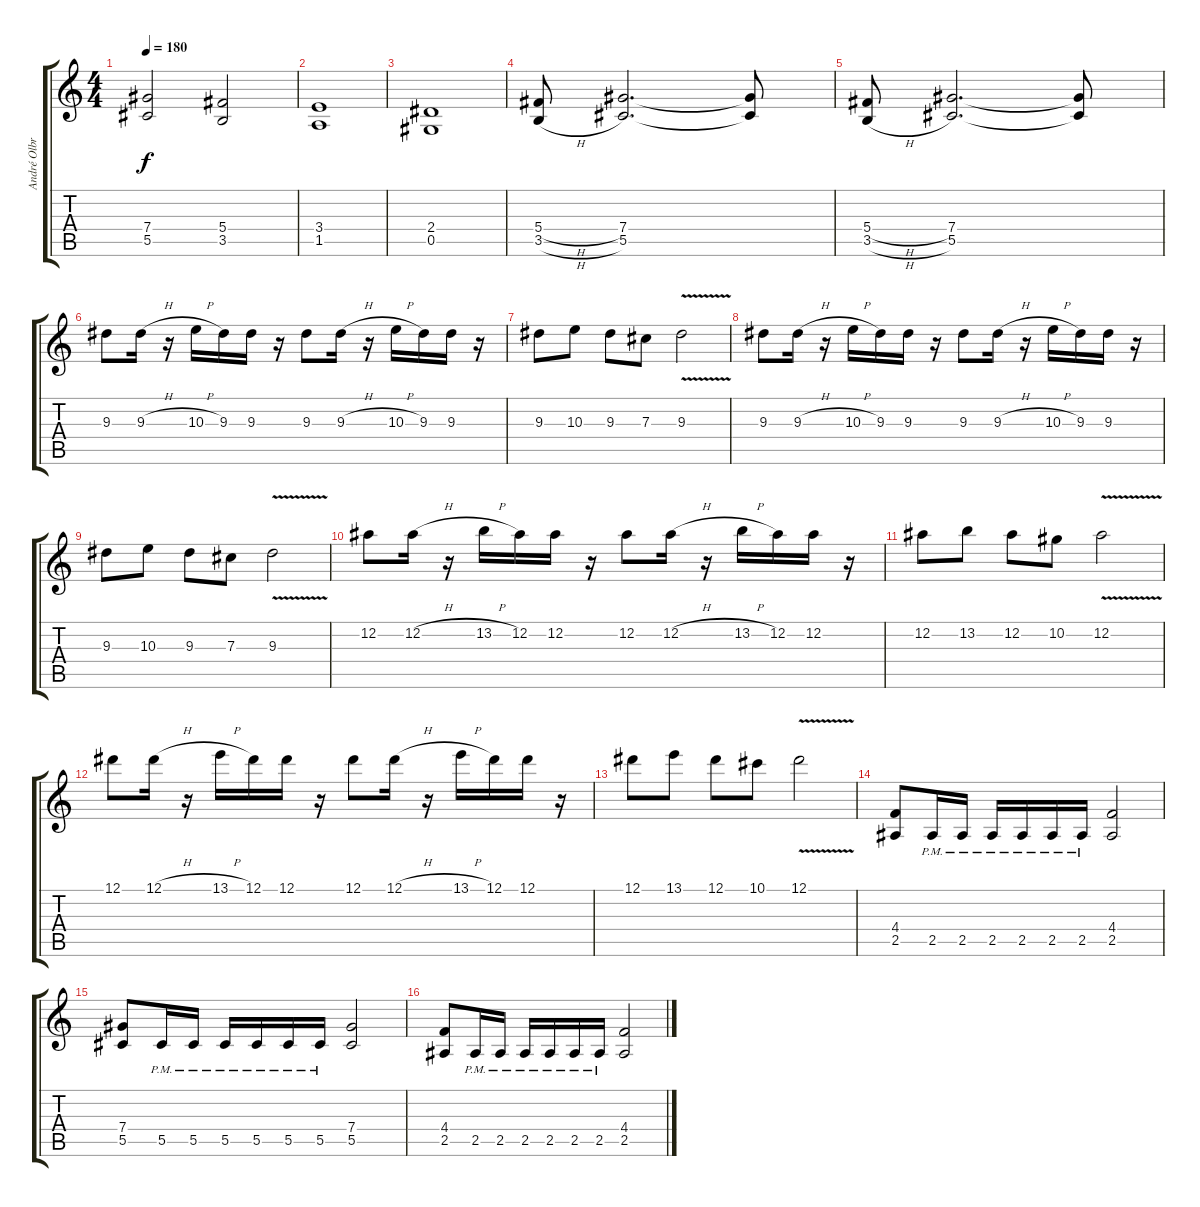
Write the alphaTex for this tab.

\track ("André Olbrich" "André Olbr") {instrument distortionguitar}
\staff {score tabs}
\tuning (Eb4 Bb3 Gb3 Db3 Ab2 Eb2) {hide}
\ts (4 4)
\tempo 180
\clef g2
\ks c
(7.4 5.5).2{dy f} (5.4 3.5).2 |
(3.4 1.5).1 |
(2.4 0.5).1 |
(5.4{h} 3.5{h}).8 (7.4 5.5).2{d} (7.4{t} 5.5{t}).8 |
(5.4{h} 3.5{h}).8 (7.4 5.5).2{d} (7.4{t} 5.5{t}).8 |
9.3.8 9.3{h}.16 r.16 10.3{h}.16 9.3.16 9.3.16 r.16 9.3.8 9.3{h}.16 r.16 10.3{h}.16 9.3.16 9.3.16 r.16 |
9.3.8 10.3.8 9.3.8 7.3.8 9.3{v}.2 |
9.3.8 9.3{h}.16 r.16 10.3{h}.16 9.3.16 9.3.16 r.16 9.3.8 9.3{h}.16 r.16 10.3{h}.16 9.3.16 9.3.16 r.16 |
9.3.8 10.3.8 9.3.8 7.3.8 9.3{v}.2 |
12.2.8 12.2{h}.16 r.16 13.2{h}.16 12.2.16 12.2.16 r.16 12.2.8 12.2{h}.16 r.16 13.2{h}.16 12.2.16 12.2.16 r.16 |
12.2.8 13.2.8 12.2.8 10.2.8 12.2{v}.2 |
12.1.8 12.1{h}.16 r.16 13.1{h}.16 12.1.16 12.1.16 r.16 12.1.8 12.1{h}.16 r.16 13.1{h}.16 12.1.16 12.1.16 r.16 |
12.1.8 13.1.8 12.1.8 10.1.8 12.1{v}.2 |
(4.4 2.5).8 2.5{pm}.16 2.5{pm}.16 2.5{pm}.16 2.5{pm}.16 2.5{pm}.16 2.5{pm}.16 (4.4 2.5).2 |
(7.4 5.5).8 5.5{pm}.16 5.5{pm}.16 5.5{pm}.16 5.5{pm}.16 5.5{pm}.16 5.5{pm}.16 (7.4 5.5).2 |
(4.4 2.5).8 2.5{pm}.16 2.5{pm}.16 2.5{pm}.16 2.5{pm}.16 2.5{pm}.16 2.5{pm}.16 (4.4 2.5).2
